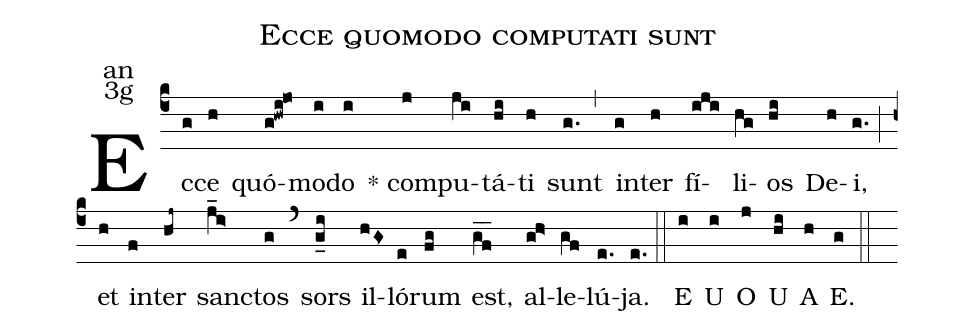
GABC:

name:Ecce quomodo computati sunt;
office-part:an;
mode:3g;
%%
(c4) Ec(g)ce(h) quó(g!hwi@jo)mo(i)do(i)
<sp>*</sp> com(j)pu(ji)tá(hi)ti(h) sunt(g.) (,) in(g)ter(h) fí(iji)li(hg)os(hi) De(h)i,(g.) (;)
et(h) in(f)ter(hj~) san(j_i>)ctos(g) (`) sors(g_i) il(hG>)ló(e)rum(fg) est,(gf__) al(gh>)le(gf)lú(e.)ja.(e.) (::)
<eu>E(i) U(i) O(j) U(hi) A(h) E.</eu>(g) (::)
